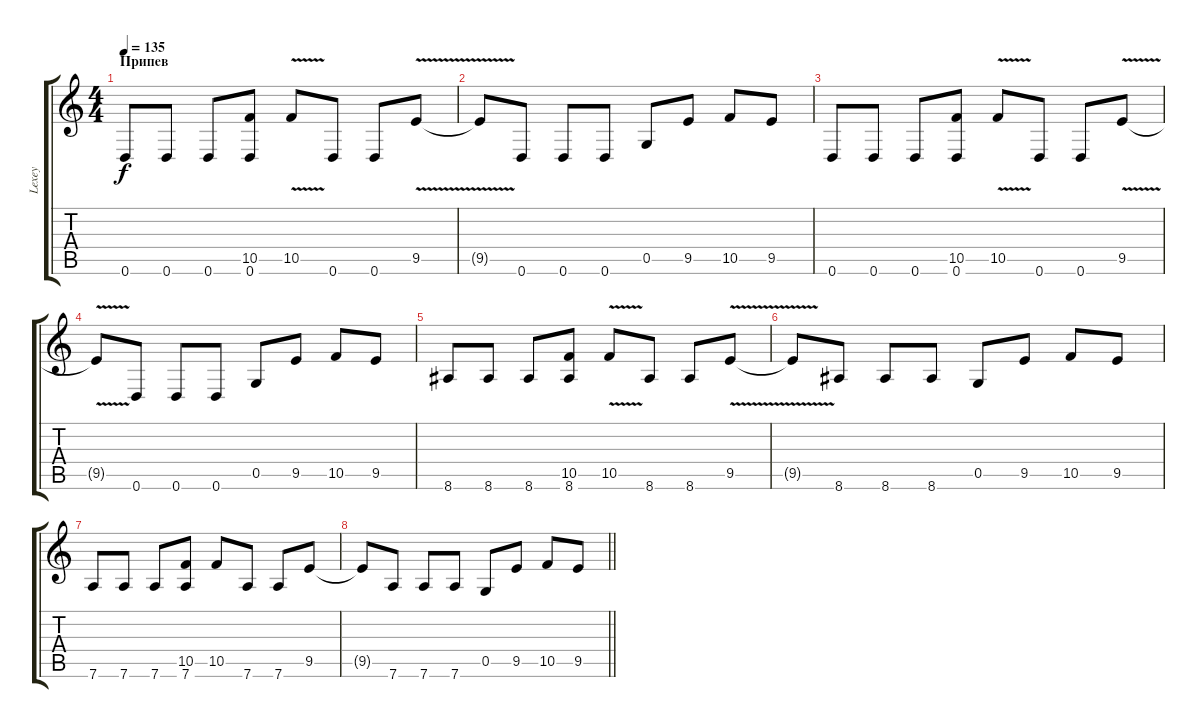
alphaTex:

\track ("Lexey" "Lexey") {mute instrument distortionguitar}
\staff {score tabs}
\tuning (D4 A3 F3 C3 G2 D2) {hide}
\ts (4 4)
\section ("" "Припев")
\tempo 135
\clef g2
\ks c
0.6.8{dy f} 0.6.8 0.6.8 (10.5 0.6).8 10.5{v}.8 0.6.8 0.6.8 9.5{v}.8 |
9.5{t}.8 0.6.8 0.6.8 0.6.8 0.5.8 9.5.8 10.5.8 9.5.8 |
0.6.8 0.6.8 0.6.8 (10.5 0.6).8 10.5{v}.8 0.6.8 0.6.8 9.5{v}.8 |
9.5{t}.8 0.6.8 0.6.8 0.6.8 0.5.8 9.5.8 10.5.8 9.5.8 |
8.6.8 8.6.8 8.6.8 (10.5 8.6).8 10.5{v}.8 8.6.8 8.6.8 9.5{v}.8 |
9.5{t}.8 8.6.8 8.6.8 8.6.8 0.5.8 9.5.8 10.5.8 9.5.8 |
7.6.8 7.6.8 7.6.8 (10.5 7.6).8 10.5.8 7.6.8 7.6.8 9.5.8 |
\barLineRight lightlight
9.5{t}.8 7.6.8 7.6.8 7.6.8 0.5.8 9.5.8 10.5.8 9.5.8
